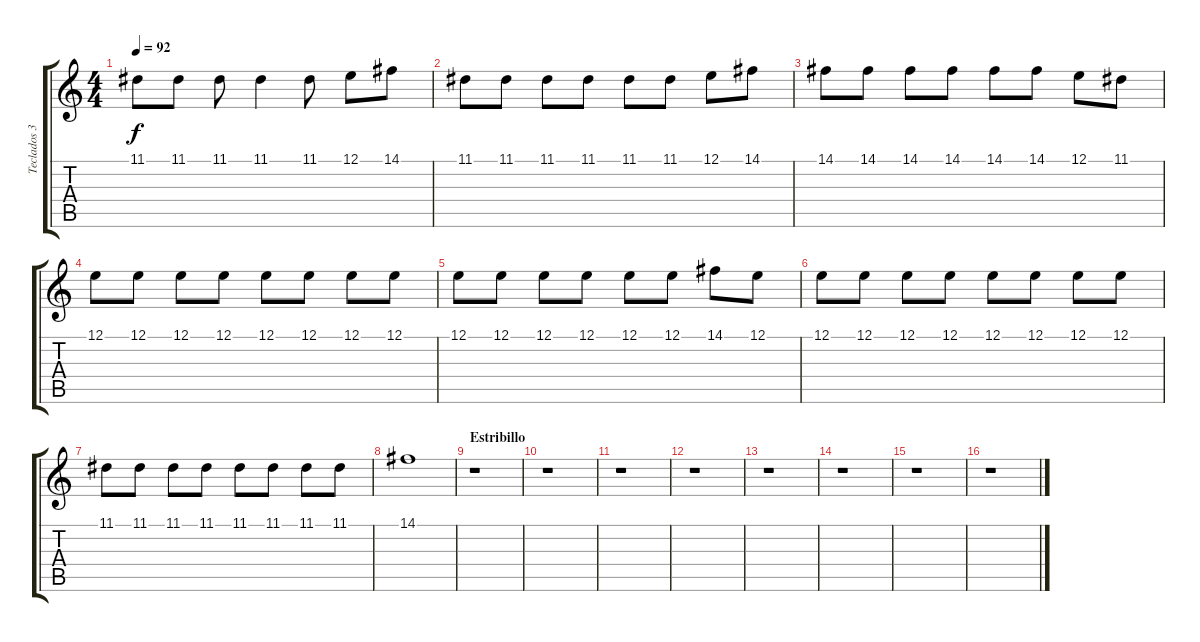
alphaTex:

\track ("Teclados 3" "Teclados 3") {instrument lead2sawtooth}
\staff {score tabs}
\tuning (E4 B3 G3 D3 A2 E2) {hide}
\ts (4 4)
\tempo 92
\clef g2
\ks c
11.1.8{dy f volume 10 instrument synthvoice} 11.1.8 11.1.8 11.1.4 11.1.8 12.1.8 14.1.8 |
11.1.8 11.1.8 11.1.8 11.1.8 11.1.8 11.1.8 12.1.8 14.1.8 |
14.1.8 14.1.8 14.1.8 14.1.8 14.1.8 14.1.8 12.1.8 11.1.8 |
12.1.8 12.1.8 12.1.8 12.1.8 12.1.8 12.1.8 12.1.8 12.1.8 |
12.1.8{volume 10} 12.1.8 12.1.8 12.1.8 12.1.8 12.1.8 14.1.8 12.1.8 |
12.1.8 12.1.8 12.1.8 12.1.8 12.1.8 12.1.8 12.1.8 12.1.8 |
11.1.8 11.1.8 11.1.8 11.1.8 11.1.8 11.1.8 11.1.8 11.1.8 |
14.1.1 |
\section ("" "Estribillo")
r.1 |
r.1 |
r.1 |
r.1 |
r.1 |
r.1 |
r.1 |
r.1
